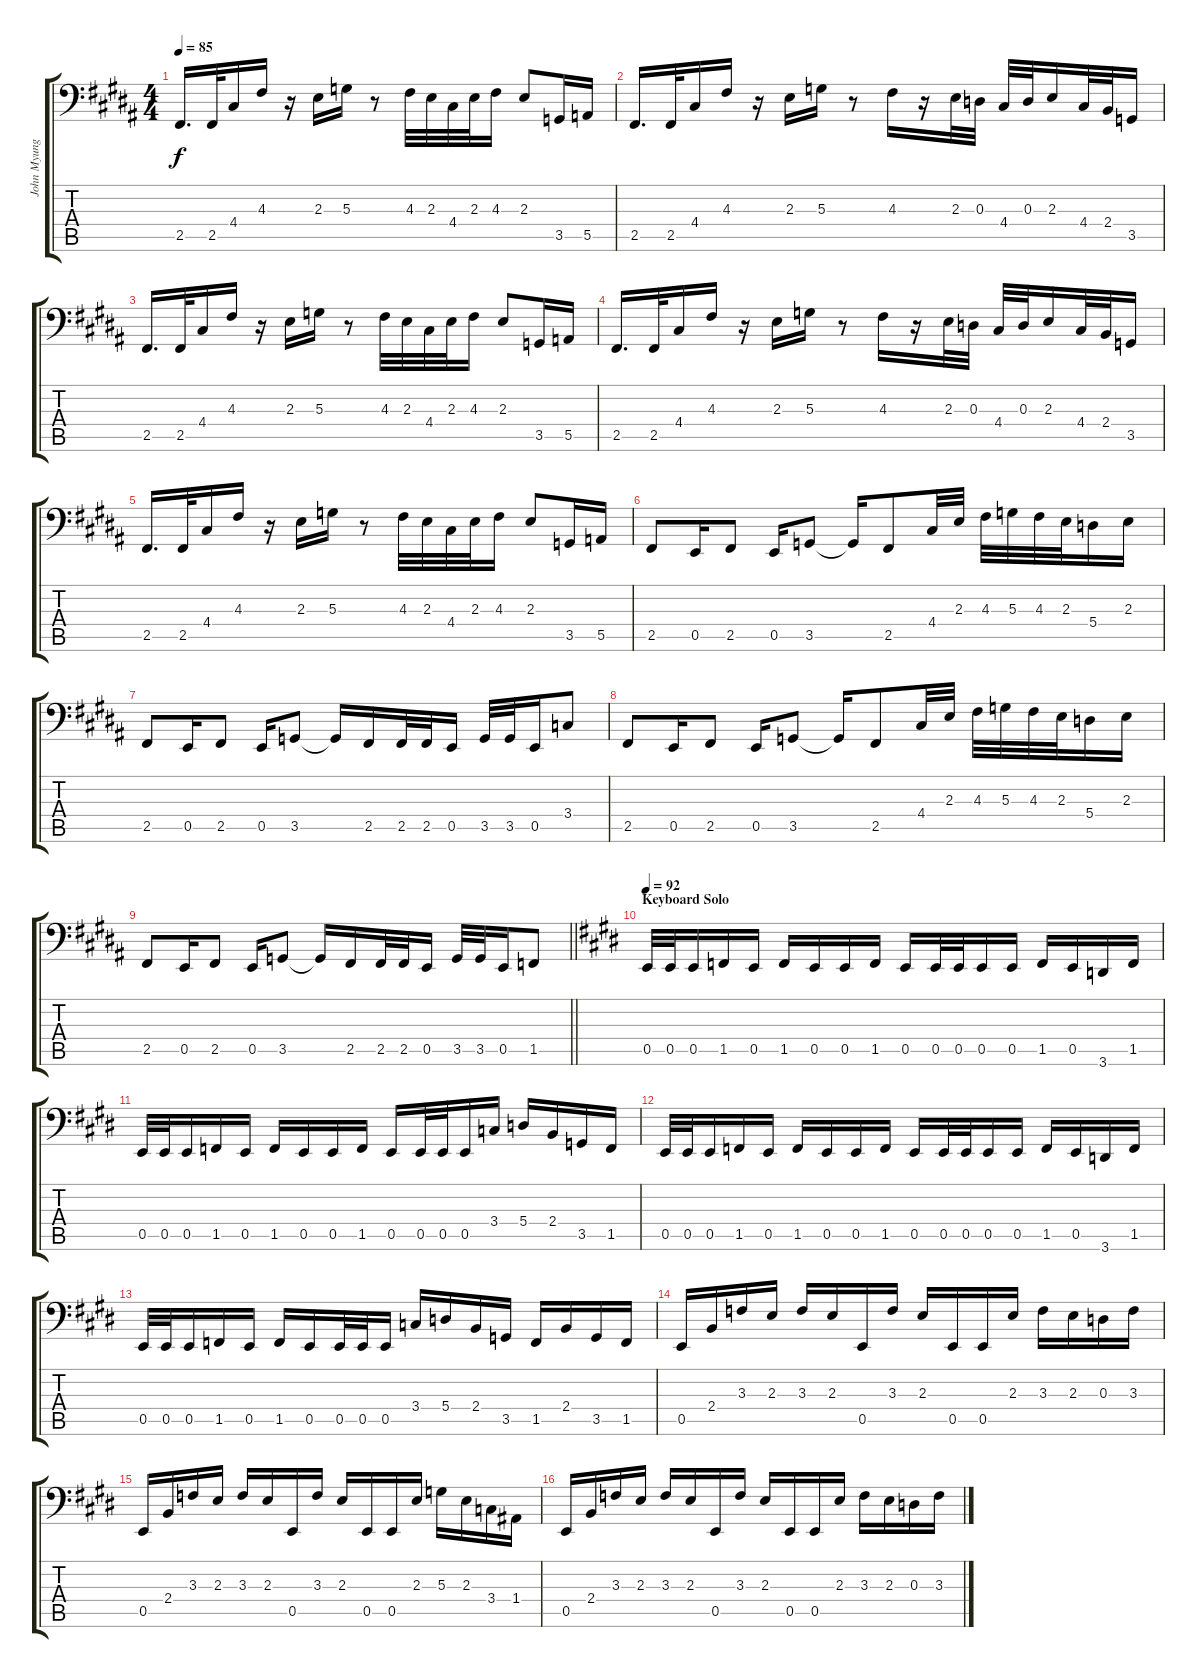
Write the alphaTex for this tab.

\track ("John Myung" "John Myung") {instrument slapbass1}
\staff {score tabs}
\tuning (C3 G2 D2 A1 E1 B0) {hide}
\ts (4 4)
\tempo 85
\clef f4
\ks b
2.5.16{d dy f} 2.5.32 4.4.16 4.3.16 r.16 2.3.16 5.3.16 r.8 4.3.32 2.3.32 4.4.32 2.3.32 4.3.16 2.3.8 3.5.16 5.5.16 |
2.5.16{d} 2.5.32 4.4.16 4.3.16 r.16 2.3.16 5.3.16 r.8 4.3.16 r.16 2.3.32 0.3.32 4.4.32 0.3.32 2.3.16 4.4.32 2.4.32 3.5.16 |
2.5.16{d} 2.5.32 4.4.16 4.3.16 r.16 2.3.16 5.3.16 r.8 4.3.32 2.3.32 4.4.32 2.3.32 4.3.16 2.3.8 3.5.16 5.5.16 |
2.5.16{d} 2.5.32 4.4.16 4.3.16 r.16 2.3.16 5.3.16 r.8 4.3.16 r.16 2.3.32 0.3.32 4.4.32 0.3.32 2.3.16 4.4.32 2.4.32 3.5.16 |
2.5.16{d} 2.5.32 4.4.16 4.3.16 r.16 2.3.16 5.3.16 r.8 4.3.32 2.3.32 4.4.32 2.3.32 4.3.16 2.3.8 3.5.16 5.5.16 |
2.5.8 0.5.16 2.5.8 0.5.16 3.5.8 3.5{t}.16 2.5.8 4.4.32 2.3.32 4.3.32 5.3.32 4.3.32 2.3.32 5.4.16 2.3.16 |
2.5.8 0.5.16 2.5.8 0.5.16 3.5.8 3.5{t}.16 2.5.16 2.5.32 2.5.32 0.5.16 3.5.32 3.5.32 0.5.16 3.4.8 |
2.5.8 0.5.16 2.5.8 0.5.16 3.5.8 3.5{t}.16 2.5.8 4.4.32 2.3.32 4.3.32 5.3.32 4.3.32 2.3.32 5.4.16 2.3.16 |
\barLineRight lightlight
2.5.8 0.5.16 2.5.8 0.5.16 3.5.8 3.5{t}.16 2.5.16 2.5.32 2.5.32 0.5.16 3.5.32 3.5.32 0.5.16 1.5.8 |
\section ("" "Keyboard Solo")
\tempo 92
\ks e
0.5.32 0.5.32 0.5.16 1.5.16 0.5.16 1.5.16 0.5.16 0.5.16 1.5.16 0.5.16 0.5.32 0.5.32 0.5.16 0.5.16 1.5.16 0.5.16 3.6.16 1.5.16 |
0.5.32 0.5.32 0.5.16 1.5.16 0.5.16 1.5.16 0.5.16 0.5.16 1.5.16 0.5.16 0.5.32 0.5.32 0.5.16 3.4.16 5.4.16 2.4.16 3.5.16 1.5.16 |
0.5.32 0.5.32 0.5.16 1.5.16 0.5.16 1.5.16 0.5.16 0.5.16 1.5.16 0.5.16 0.5.32 0.5.32 0.5.16 0.5.16 1.5.16 0.5.16 3.6.16 1.5.16 |
0.5.32 0.5.32 0.5.16 1.5.16 0.5.16 1.5.16 0.5.16 0.5.32 0.5.32 0.5.16 3.4.16 5.4.16 2.4.16 3.5.16 1.5.16 2.4.16 3.5.16 1.5.16 |
0.5.16 2.4.16 3.3.16 2.3.16 3.3.16 2.3.16 0.5.16 3.3.16 2.3.16 0.5.16 0.5.16 2.3.16 3.3.16 2.3.16 0.3.16 3.3.16 |
0.5.16 2.4.16 3.3.16 2.3.16 3.3.16 2.3.16 0.5.16 3.3.16 2.3.16 0.5.16 0.5.16 2.3.16 5.3.16 2.3.16 3.4.16 1.4.16 |
0.5.16 2.4.16 3.3.16 2.3.16 3.3.16 2.3.16 0.5.16 3.3.16 2.3.16 0.5.16 0.5.16 2.3.16 3.3.16 2.3.16 0.3.16 3.3.16
